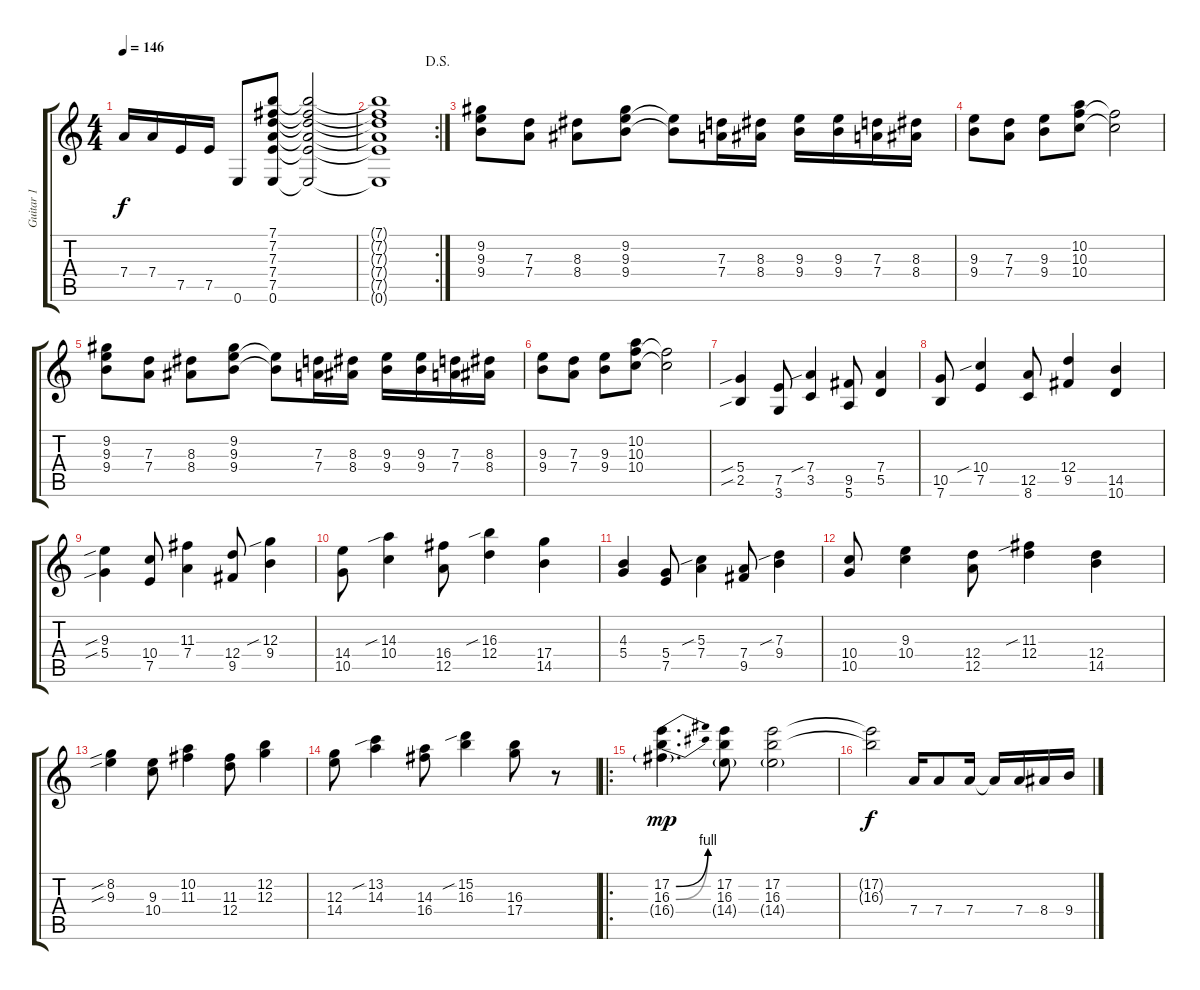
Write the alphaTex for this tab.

\track ("Guitar 1" "Guitar 1") {instrument overdrivenguitar}
\staff {score tabs}
\tuning (E4 B3 G3 D3 A2 E2) {hide}
\ts (4 4)
\tempo 146
\clef g2
\ks c
7.4.16{dy f} 7.4.16 7.5.16 7.5.16 0.6.8 (7.1 7.2 7.3 7.4 7.5 0.6).8 (7.1{t} 7.2{t} 7.3{t} 7.4{t} 7.5{t} 0.6{t}).2 |
\rc 2
\jump dalsegno
(7.1{t} 7.2{t} 7.3{t} 7.4{t} 7.5{t} 0.6{t}).1 |
(9.2 9.3 9.4).8 (7.3 7.4).8 (8.3 8.4).8 (9.2 9.3 9.4).8 (9.3{t} 9.4{t}).8 (7.3 7.4).16 (8.3 8.4).16 (9.3 9.4).16 (9.3 9.4).16 (7.3 7.4).16 (8.3 8.4).16 |
(9.3 9.4).8 (7.3 7.4).8 (9.3 9.4).8 (10.2 10.3 10.4).8 (10.3{t} 10.4{t}).2 |
(9.2 9.3 9.4).8 (7.3 7.4).8 (8.3 8.4).8 (9.2 9.3 9.4).8 (9.3{t} 9.4{t}).8 (7.3 7.4).16 (8.3 8.4).16 (9.3 9.4).16 (9.3 9.4).16 (7.3 7.4).16 (8.3 8.4).16 |
(9.3 9.4).8 (7.3 7.4).8 (9.3 9.4).8 (10.2 10.3 10.4).8 (10.3{t} 10.4{t}).2 |
(5.4{sib} 2.5{sib}).4 (7.5 3.6).8 (7.4{sib} 3.5).4 (9.5 5.6).8 (7.4 5.5).4 |
(10.5 7.6).8 (10.4{sib} 7.5).4 (12.5 8.6).8 (12.4 9.5).4 (14.5 10.6).4 |
(9.3{sib} 5.4{sib}).4 (10.4 7.5).8 (11.3 7.4).4 (12.4 9.5).8 (12.3{sib} 9.4).4 |
(14.4 10.5).8 (14.3{sib} 10.4).4 (16.4 12.5).8 (16.3{sib} 12.4).4 (17.4 14.5).4 |
(4.3 5.4).4 (5.4 7.5).8 (5.3{sib} 7.4).4 (7.4 9.5).8 (7.3{sib} 9.4).4 |
(10.4 10.5).8 (9.3 10.4).4 (12.4 12.5).8 (11.3{sib} 12.4).4 (12.4 14.5).4 |
(8.2{sib} 9.3{sib}).4 (9.3 10.4).8 (10.2 11.3).4 (11.3 12.4).8 (12.2 12.3).4 |
(12.3 14.4).8 (13.2{sib} 14.3).4 (14.3 16.4).8 (15.2{sib} 16.3).4 (16.3 17.4).8 r.8 |
\ro
(17.2{be (bend 0 0 60 4)} 16.3{be (bend 0 0 60 4)} 16.4{g}).4{d dy mp} (17.2 16.3 14.4{g}).8 (17.2 16.3 14.4{g}).2 |
(17.2{t} 16.3{t}).2{dy f} 7.4.16 7.4.8 7.4.16 7.4{t}.16 7.4.16 8.4.16 9.4.16
